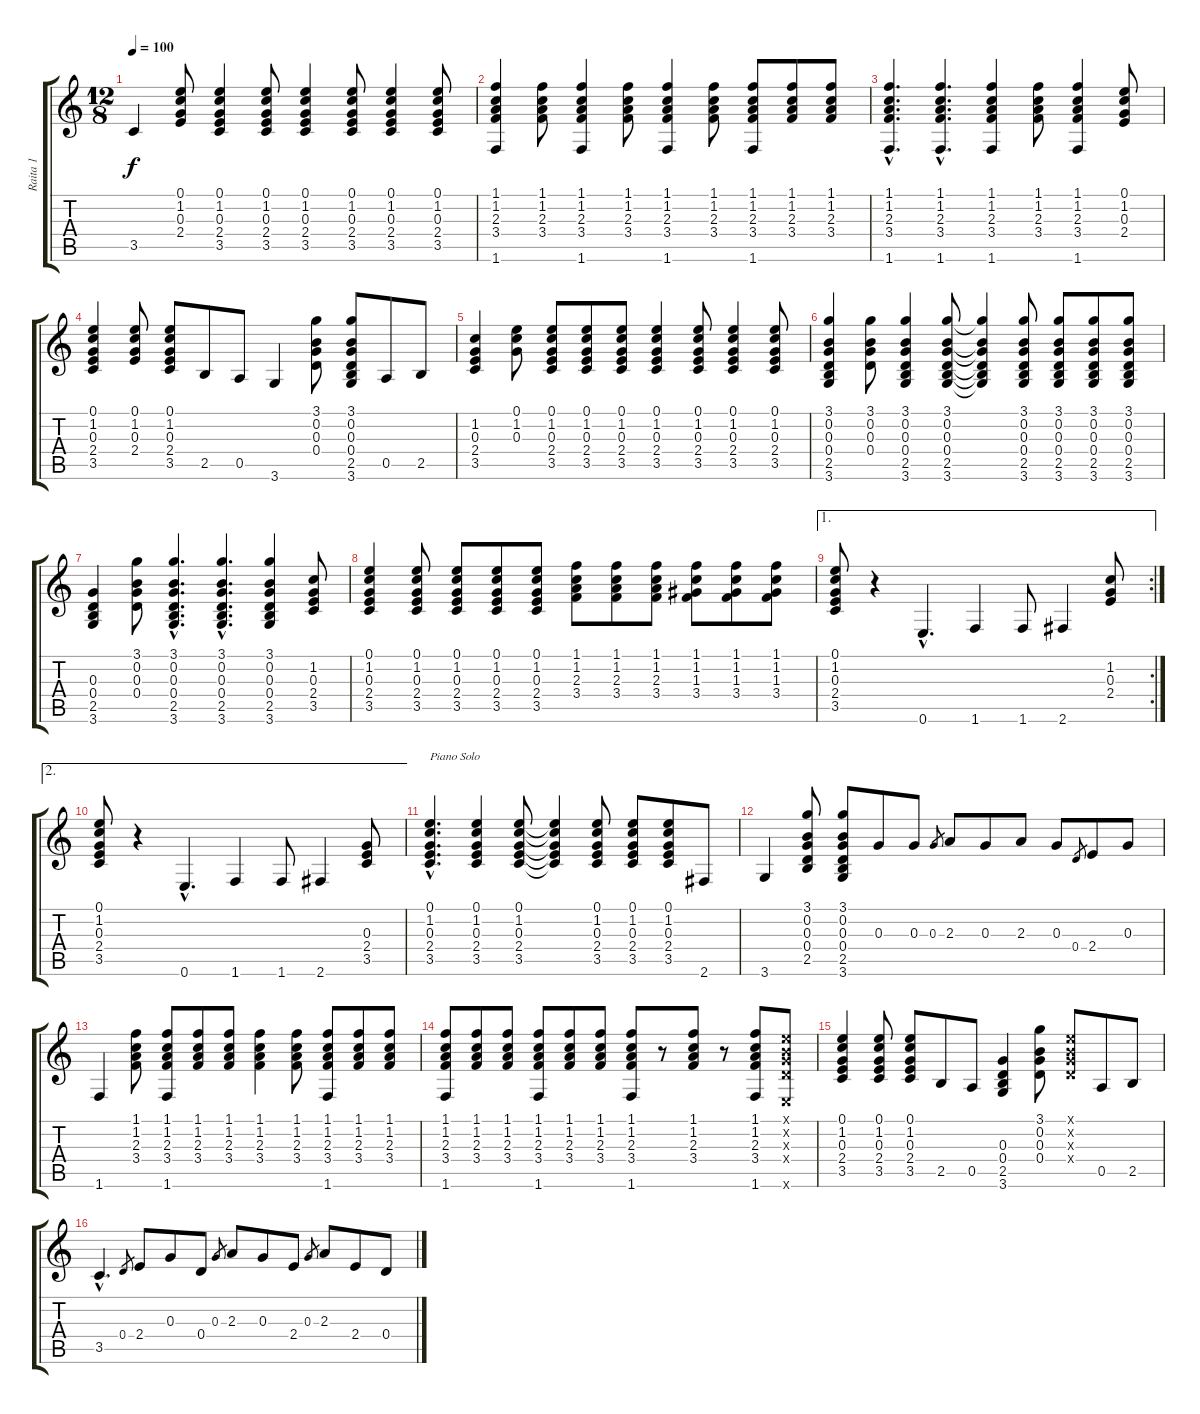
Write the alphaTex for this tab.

\track ("Raita 1" "Raita 1") {instrument acousticguitarsteel}
\staff {score tabs}
\tuning (E4 B3 G3 D3 A2 E2) {hide}
\ts (12 8)
\tempo 100
\clef g2
\ks c
3.5.4{dy f} (0.1 1.2 0.3 2.4).8 (0.1 1.2 0.3 2.4 3.5).4 (0.1 1.2 0.3 2.4 3.5).8 (0.1 1.2 0.3 2.4 3.5).4 (0.1 1.2 0.3 2.4 3.5).8 (0.1 1.2 0.3 2.4 3.5).4 (0.1 1.2 0.3 2.4 3.5).8 |
(1.1 1.2 2.3 3.4 1.6).4 (1.1 1.2 2.3 3.4).8 (1.1 1.2 2.3 3.4 1.6).4 (1.1 1.2 2.3 3.4).8 (1.1 1.2 2.3 3.4 1.6).4 (1.1 1.2 2.3 3.4).8 (1.1 1.2 2.3 3.4 1.6).8 (1.1 1.2 2.3 3.4).8 (1.1 1.2 2.3 3.4).8 |
(1.1{hac} 1.2{hac} 2.3{hac} 3.4{hac} 1.6{hac}).4{d} (1.1{hac} 1.2{hac} 2.3{hac} 3.4{hac} 1.6{hac}).4{d} (1.1 1.2 2.3 3.4 1.6).4 (1.1 1.2 2.3 3.4).8 (1.1 1.2 2.3 3.4 1.6).4 (0.1 1.2 0.3 2.4).8 |
(0.1 1.2 0.3 2.4 3.5).4 (0.1 1.2 0.3 2.4).8 (0.1 1.2 0.3 2.4 3.5).8 2.5.8 0.5.8 3.6.4 (3.1 0.2 0.3 0.4).8 (3.1 0.2 0.3 0.4 2.5 3.6).8 0.5.8 2.5.8 |
(1.2 0.3 2.4 3.5).4 (0.1 1.2 0.3).8 (0.1 1.2 0.3 2.4 3.5).8 (0.1 1.2 0.3 2.4 3.5).8 (0.1 1.2 0.3 2.4 3.5).8 (0.1 1.2 0.3 2.4 3.5).4 (0.1 1.2 0.3 2.4 3.5).8 (0.1 1.2 0.3 2.4 3.5).4 (0.1 1.2 0.3 2.4 3.5).8 |
(3.1 0.2 0.3 0.4 2.5 3.6).4 (3.1 0.2 0.3 0.4).8 (3.1 0.2 0.3 0.4 2.5 3.6).4 (3.1 0.2 0.3 0.4 2.5 3.6).8 (3.1{t} 0.2{t} 0.3{t} 0.4{t} 2.5{t} 3.6{t}).4 (3.1 0.2 0.3 0.4 2.5 3.6).8 (3.1 0.2 0.3 0.4 2.5 3.6).8 (3.1 0.2 0.3 0.4 2.5 3.6).8 (3.1 0.2 0.3 0.4 2.5 3.6).8 |
(0.3 0.4 2.5 3.6).4 (3.1 0.2 0.3 0.4).8 (3.1{hac} 0.2{hac} 0.3{hac} 0.4{hac} 2.5{hac} 3.6{hac}).4{d} (3.1{hac} 0.2{hac} 0.3{hac} 0.4{hac} 2.5{hac} 3.6{hac}).4{d} (3.1 0.2 0.3 0.4 2.5 3.6).4 (1.2 0.3 2.4 3.5).8 |
(0.1 1.2 0.3 2.4 3.5).4 (0.1 1.2 0.3 2.4 3.5).8 (0.1 1.2 0.3 2.4 3.5).8 (0.1 1.2 0.3 2.4 3.5).8 (0.1 1.2 0.3 2.4 3.5).8 (1.1 1.2 2.3 3.4).8 (1.1 1.2 2.3 3.4).8 (1.1 1.2 2.3 3.4).8 (1.1 1.2 1.3 3.4).8 (1.1 1.2 1.3 3.4).8 (1.1 1.2 1.3 3.4).8 |
\ae 1
\rc 2
(0.1 1.2 0.3 2.4 3.5).8 r.4 0.6{hac}.4{d} 1.6.4 1.6.8 2.6.4 (1.2 0.3 2.4).8 |
\ae 2
(0.1 1.2 0.3 2.4 3.5).8 r.4 0.6{hac}.4{d} 1.6.4 1.6.8 2.6.4 (0.3 2.4 3.5).8 |
(0.1{hac} 1.2{hac} 0.3{hac} 2.4{hac} 3.5{hac}).4{d txt "Piano Solo"} (0.1 1.2 0.3 2.4 3.5).4 (0.1 1.2 0.3 2.4 3.5).8 (0.1{t} 1.2{t} 0.3{t} 2.4{t} 3.5{t}).4 (0.1 1.2 0.3 2.4 3.5).8 (0.1 1.2 0.3 2.4 3.5).8 (0.1 1.2 0.3 2.4 3.5).8 2.6.8 |
3.6.4 (3.1 0.2 0.3 0.4 2.5).8 (3.1 0.2 0.3 0.4 2.5 3.6).8 0.3.8 0.3.8 0.3.8{gr} 2.3.8 0.3.8 2.3.8 0.3.8 0.4.8{gr} 2.4.8 0.3.8 |
1.6.4 (1.1 1.2 2.3 3.4).8 (1.1 1.2 2.3 3.4 1.6).8 (1.1 1.2 2.3 3.4).8 (1.1 1.2 2.3 3.4).8 (1.1 1.2 2.3 3.4).4 (1.1 1.2 2.3 3.4).8 (1.1 1.2 2.3 3.4 1.6).8 (1.1 1.2 2.3 3.4).8 (1.1 1.2 2.3 3.4).8 |
(1.1 1.2 2.3 3.4 1.6).8 (1.1 1.2 2.3 3.4).8 (1.1 1.2 2.3 3.4).8 (1.1 1.2 2.3 3.4 1.6).8 (1.1 1.2 2.3 3.4).8 (1.1 1.2 2.3 3.4).8 (1.1 1.2 2.3 3.4 1.6).8 r.8 (1.1 1.2 2.3 3.4).8 r.8 (1.1 1.2 2.3 3.4 1.6).8 (0.1{x} 0.2{x} 0.3{x} 0.4{x} 0.6{x}).8 |
(0.1 1.2 0.3 2.4 3.5).4 (0.1 1.2 0.3 2.4 3.5).8 (0.1 1.2 0.3 2.4 3.5).8 2.5.8 0.5.8 (0.3 0.4 2.5 3.6).4 (3.1 0.2 0.3 0.4).8 (0.1{x} 0.2{x} 0.3{x} 0.4{x}).8 0.5.8 2.5.8 |
3.5{hac}.4{d} 0.4.8{gr} 2.4.8 0.3.8 0.4.8 0.3.8{gr} 2.3.8 0.3.8 2.4.8 0.3.8{gr} 2.3.8 2.4.8 0.4.8
